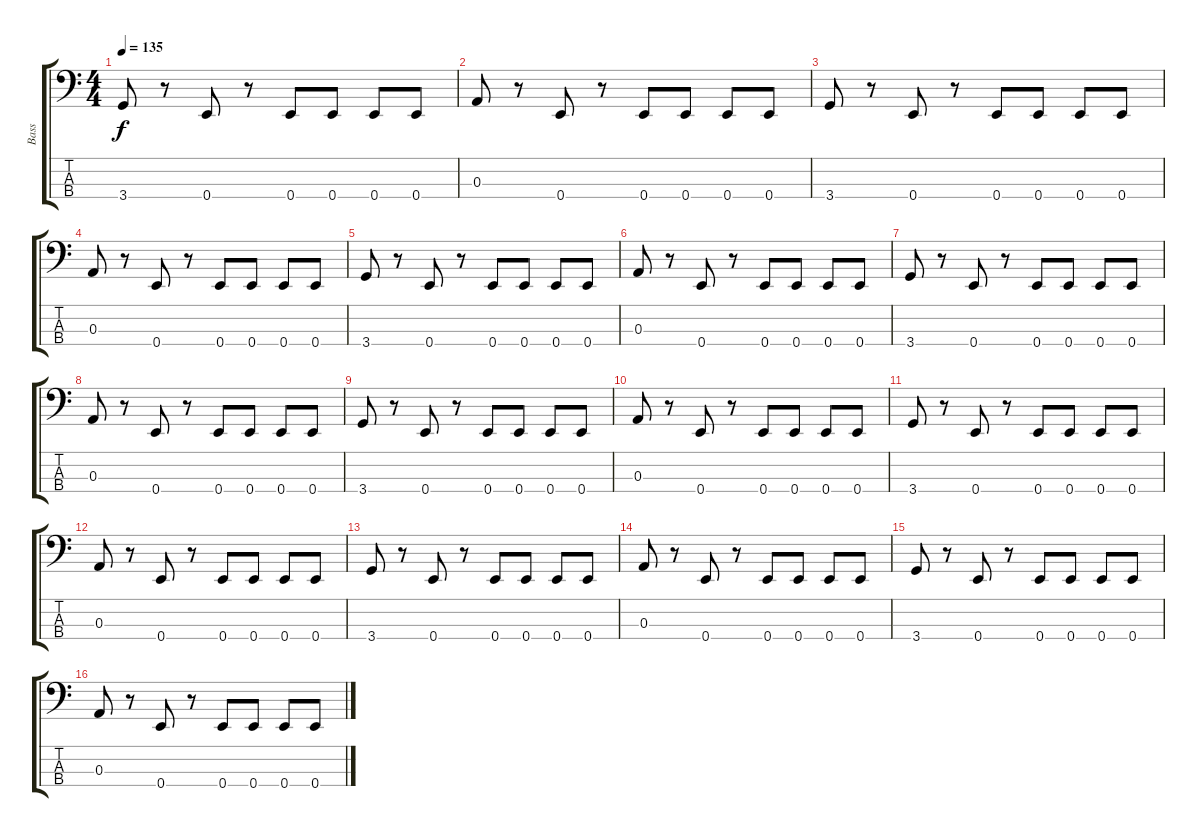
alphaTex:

\track ("Bass" "Bass") {instrument electricbassfinger}
\staff {score tabs}
\tuning (G2 D2 A1 E1) {hide}
\ts (4 4)
\tempo 135
\clef f4
\ks c
3.4.8{dy f} r.8 0.4.8 r.8 0.4.8 0.4.8 0.4.8 0.4.8 |
0.3.8 r.8 0.4.8 r.8 0.4.8 0.4.8 0.4.8 0.4.8 |
3.4.8 r.8 0.4.8 r.8 0.4.8 0.4.8 0.4.8 0.4.8 |
0.3.8 r.8 0.4.8 r.8 0.4.8 0.4.8 0.4.8 0.4.8 |
3.4.8 r.8 0.4.8 r.8 0.4.8 0.4.8 0.4.8 0.4.8 |
0.3.8 r.8 0.4.8 r.8 0.4.8 0.4.8 0.4.8 0.4.8 |
3.4.8 r.8 0.4.8 r.8 0.4.8 0.4.8 0.4.8 0.4.8 |
0.3.8 r.8 0.4.8 r.8 0.4.8 0.4.8 0.4.8 0.4.8 |
3.4.8 r.8 0.4.8 r.8 0.4.8 0.4.8 0.4.8 0.4.8 |
0.3.8 r.8 0.4.8 r.8 0.4.8 0.4.8 0.4.8 0.4.8 |
3.4.8 r.8 0.4.8 r.8 0.4.8 0.4.8 0.4.8 0.4.8 |
0.3.8 r.8 0.4.8 r.8 0.4.8 0.4.8 0.4.8 0.4.8 |
3.4.8 r.8 0.4.8 r.8 0.4.8 0.4.8 0.4.8 0.4.8 |
0.3.8 r.8 0.4.8 r.8 0.4.8 0.4.8 0.4.8 0.4.8 |
3.4.8 r.8 0.4.8 r.8 0.4.8 0.4.8 0.4.8 0.4.8 |
0.3.8 r.8 0.4.8 r.8 0.4.8 0.4.8 0.4.8 0.4.8
